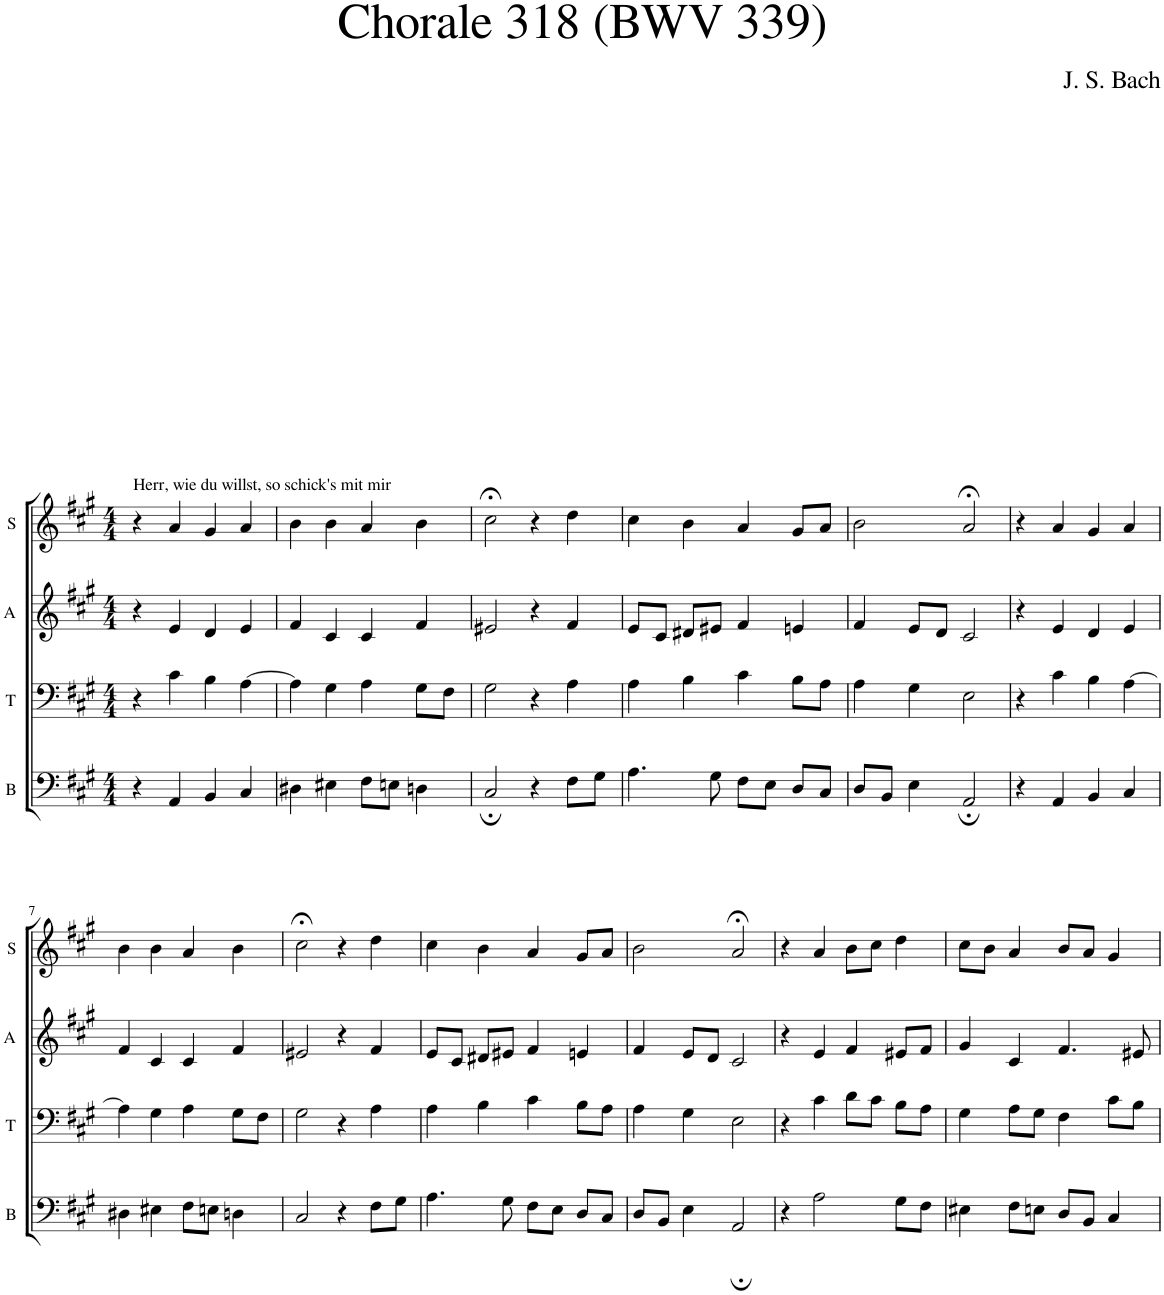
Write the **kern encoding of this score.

**kern	**kern	**kern	**kern
*part4	*part3	*part2	*part1
*staff4	*staff3	*staff2	*staff1
*I"B	*I"T	*I"A	*I"S
*I'B	*I'T	*I'A	*I'S
*clefF4	*clefF4	*clefG2	*clefG2
*k[f#c#g#]	*k[f#c#g#]	*k[f#c#g#]	*k[f#c#g#]
*M4/4	*M4/4	*M4/4	*M4/4
=1	=1	=1	=1
!	!	!	!LO:TX:a:t=Herr, wie du willst, so schick's mit mir
4r	4r	4r	4r
4AA/	4c#\	4e/	4a/
4BB/	4B\	4d/	4g#/
4C#/	[4A\	4e/	4a/
=2	=2	=2	=2
4D#X\	4A\]	4f#/	4b\
4E#X\	4G#\	4c#/	4b\
8F#\L	4A\	4c#/	4a/
8En\J	.	.	.
4Dn\	8G#\L	4f#/	4b\
.	8F#\J	.	.
=3	=3	=3	=3
2C#;/	2G#\	2e#X/	2cc#;<\
4r	4r	4r	4r
8F#\L	4A\	4f#/	4dd\
8G#\J	.	.	.
=4	=4	=4	=4
4.A\	4A\	8e/L	4cc#\
.	.	8c#/J	.
.	4B\	8d#X/L	4b\
8G#\	.	8e#X/J	.
8F#\L	4c#\	4f#/	4a/
8E\J	.	.	.
8D/L	8B\L	4en/	8g#/L
8C#/J	8A\J	.	8a/J
=5	=5	=5	=5
8D/L	4A\	4f#/	2b\
8BB/J	.	.	.
4E\	4G#\	8e/L	.
.	.	8d/J	.
2AA;/	2E\	2c#/	2a;</
=6	=6	=6	=6
4r	4r	4r	4r
4AA/	4c#\	4e/	4a/
4BB/	4B\	4d/	4g#/
4C#/	[4A\	4e/	4a/
!!LO:LB:g=z
=7	=7	=7	=7
4D#X\	4A\]	4f#/	4b\
4E#X\	4G#\	4c#/	4b\
8F#\L	4A\	4c#/	4a/
8En\J	.	.	.
4Dn\	8G#\L	4f#/	4b\
.	8F#\J	.	.
=8	=8	=8	=8
2C#/	2G#\	2e#X/	2cc#;<\
4r	4r	4r	4r
8F#\L	4A\	4f#/	4dd\
8G#\J	.	.	.
=9	=9	=9	=9
4.A\	4A\	8e/L	4cc#\
.	.	8c#/J	.
.	4B\	8d#X/L	4b\
8G#\	.	8e#X/J	.
8F#\L	4c#\	4f#/	4a/
8E\J	.	.	.
8D/L	8B\L	4en/	8g#/L
8C#/J	8A\J	.	8a/J
=10	=10	=10	=10
8D/L	4A\	4f#/	2b\
8BB/J	.	.	.
4E\	4G#\	8e/L	.
.	.	8d/J	.
2AA;/	2E\	2c#/	2a;</
=11	=11	=11	=11
4r	4r	4r	4r
2A\	4c#\	4e/	4a/
.	8d\L	4f#/	8b\L
.	8c#\J	.	8cc#\J
8G#\L	8B\L	8e#X/L	4dd\
8F#\J	8A\J	8f#/J	.
=12	=12	=12	=12
4E#X\	4G#\	4g#/	8cc#\L
.	.	.	8b\J
8F#\L	8A\L	4c#/	4a/
8En\J	8G#\J	.	.
8D/L	4F#\	4.f#/	8b/L
8BB/J	.	.	8a/J
4C#/	8c#\L	.	4g#/
.	8B\J	8e#X/	.
=	=	=	=
*-	*-	*-	*-
